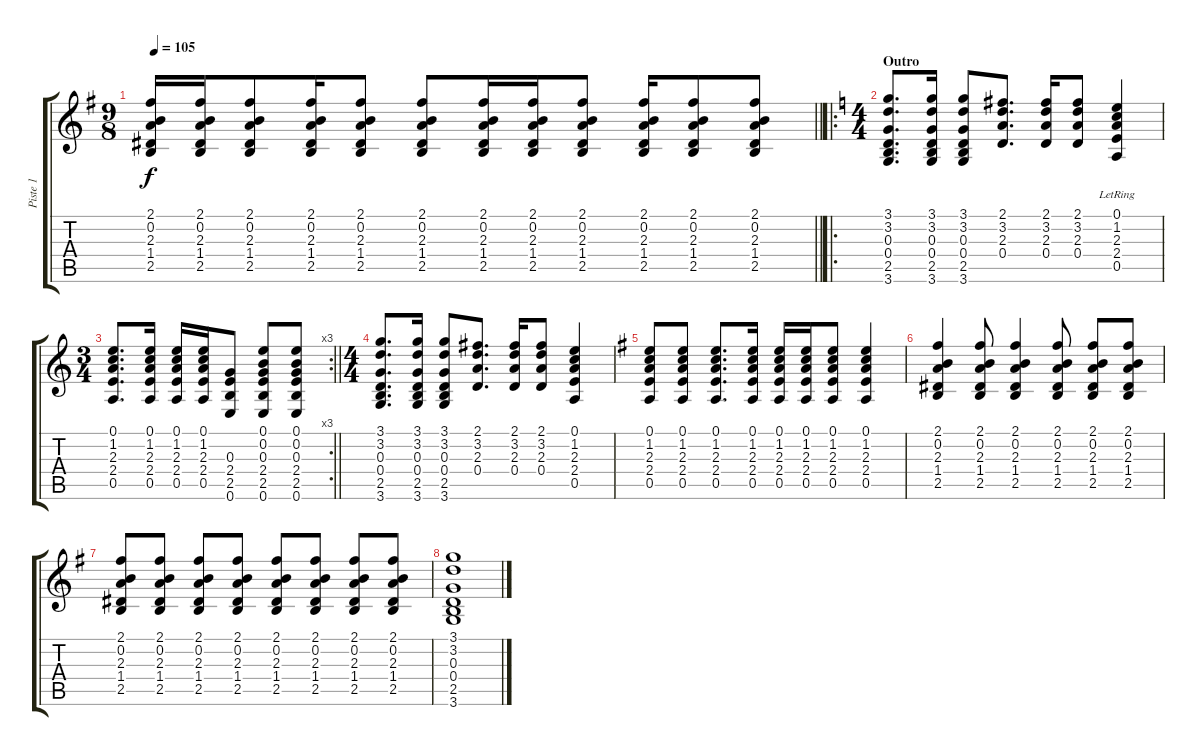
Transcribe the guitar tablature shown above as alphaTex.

\track ("Piste 1" "Piste 1") {instrument acousticguitarsteel}
\staff {score tabs}
\tuning (E4 B3 G3 D3 A2 E2) {hide}
\ts (9 8)
\tempo 105
\clef g2
\barLineRight lightlight
\ks g
(2.1 0.2 2.3 1.4 2.5).16{dy f} (2.1 0.2 2.3 1.4 2.5).16 (2.1 0.2 2.3 1.4 2.5).8 (2.1 0.2 2.3 1.4 2.5).16 (2.1 0.2 2.3 1.4 2.5).8 (2.1 0.2 2.3 1.4 2.5).8 (2.1 0.2 2.3 1.4 2.5).16 (2.1 0.2 2.3 1.4 2.5).16 (2.1 0.2 2.3 1.4 2.5).8 (2.1 0.2 2.3 1.4 2.5).16 (2.1 0.2 2.3 1.4 2.5).8 (2.1 0.2 2.3 1.4 2.5).8 |
\ro
\ts (4 4)
\section ("" "Outro")
\ks c
(3.1 3.2 0.3 0.4 2.5 3.6).8{d} (3.1 3.2 0.3 0.4 2.5 3.6).16 (3.1 3.2 0.3 0.4 2.5 3.6).8 (2.1 3.2 2.3 0.4).8{d} (2.1 3.2 2.3 0.4).16 (2.1 3.2 2.3 0.4).8 (0.1 1.2 2.3{lr} 2.4{lr} 0.5).4 |
\rc 3
\ts (3 4)
\barLineRight lightlight
(0.1 1.2 2.3 2.4 0.5).8{d} (0.1 1.2 2.3 2.4 0.5).16 (0.1 1.2 2.3 2.4 0.5).16 (0.1 1.2 2.3 2.4 0.5).16 (0.3 2.4 2.5 0.6).8 (0.1 0.2 0.3 2.4 2.5 0.6).8 (0.1 0.2 0.3 2.4 2.5 0.6).8 |
\ts (4 4)
(3.1 3.2 0.3 0.4 2.5 3.6).8{d} (3.1 3.2 0.3 0.4 2.5 3.6).16 (3.1 3.2 0.3 0.4 2.5 3.6).8 (2.1 3.2 2.3 0.4).8{d} (2.1 3.2 2.3 0.4).16 (2.1 3.2 2.3 0.4).8 (0.1 1.2 2.3 2.4 0.5).4 |
\ks g
(0.1 1.2 2.3 2.4 0.5).8 (0.1 1.2 2.3 2.4 0.5).8 (0.1 1.2 2.3 2.4 0.5).8{d} (0.1 1.2 2.3 2.4 0.5).16 (0.1 1.2 2.3 2.4 0.5).16 (0.1 1.2 2.3 2.4 0.5).16 (0.1 1.2 2.3 2.4 0.5).8 (0.1 1.2 2.3 2.4 0.5).4 |
(2.1 0.2 2.3 1.4 2.5).4 (2.1 0.2 2.3 1.4 2.5).8 (2.1 0.2 2.3 1.4 2.5).4 (2.1 0.2 2.3 1.4 2.5).8 (2.1 0.2 2.3 1.4 2.5).8 (2.1 0.2 2.3 1.4 2.5).8 |
(2.1 0.2 2.3 1.4 2.5).8 (2.1 0.2 2.3 1.4 2.5).8 (2.1 0.2 2.3 1.4 2.5).8 (2.1 0.2 2.3 1.4 2.5).8 (2.1 0.2 2.3 1.4 2.5).8 (2.1 0.2 2.3 1.4 2.5).8 (2.1 0.2 2.3 1.4 2.5).8 (2.1 0.2 2.3 1.4 2.5).8 |
(3.1 3.2 0.3 0.4 2.5 3.6).1
